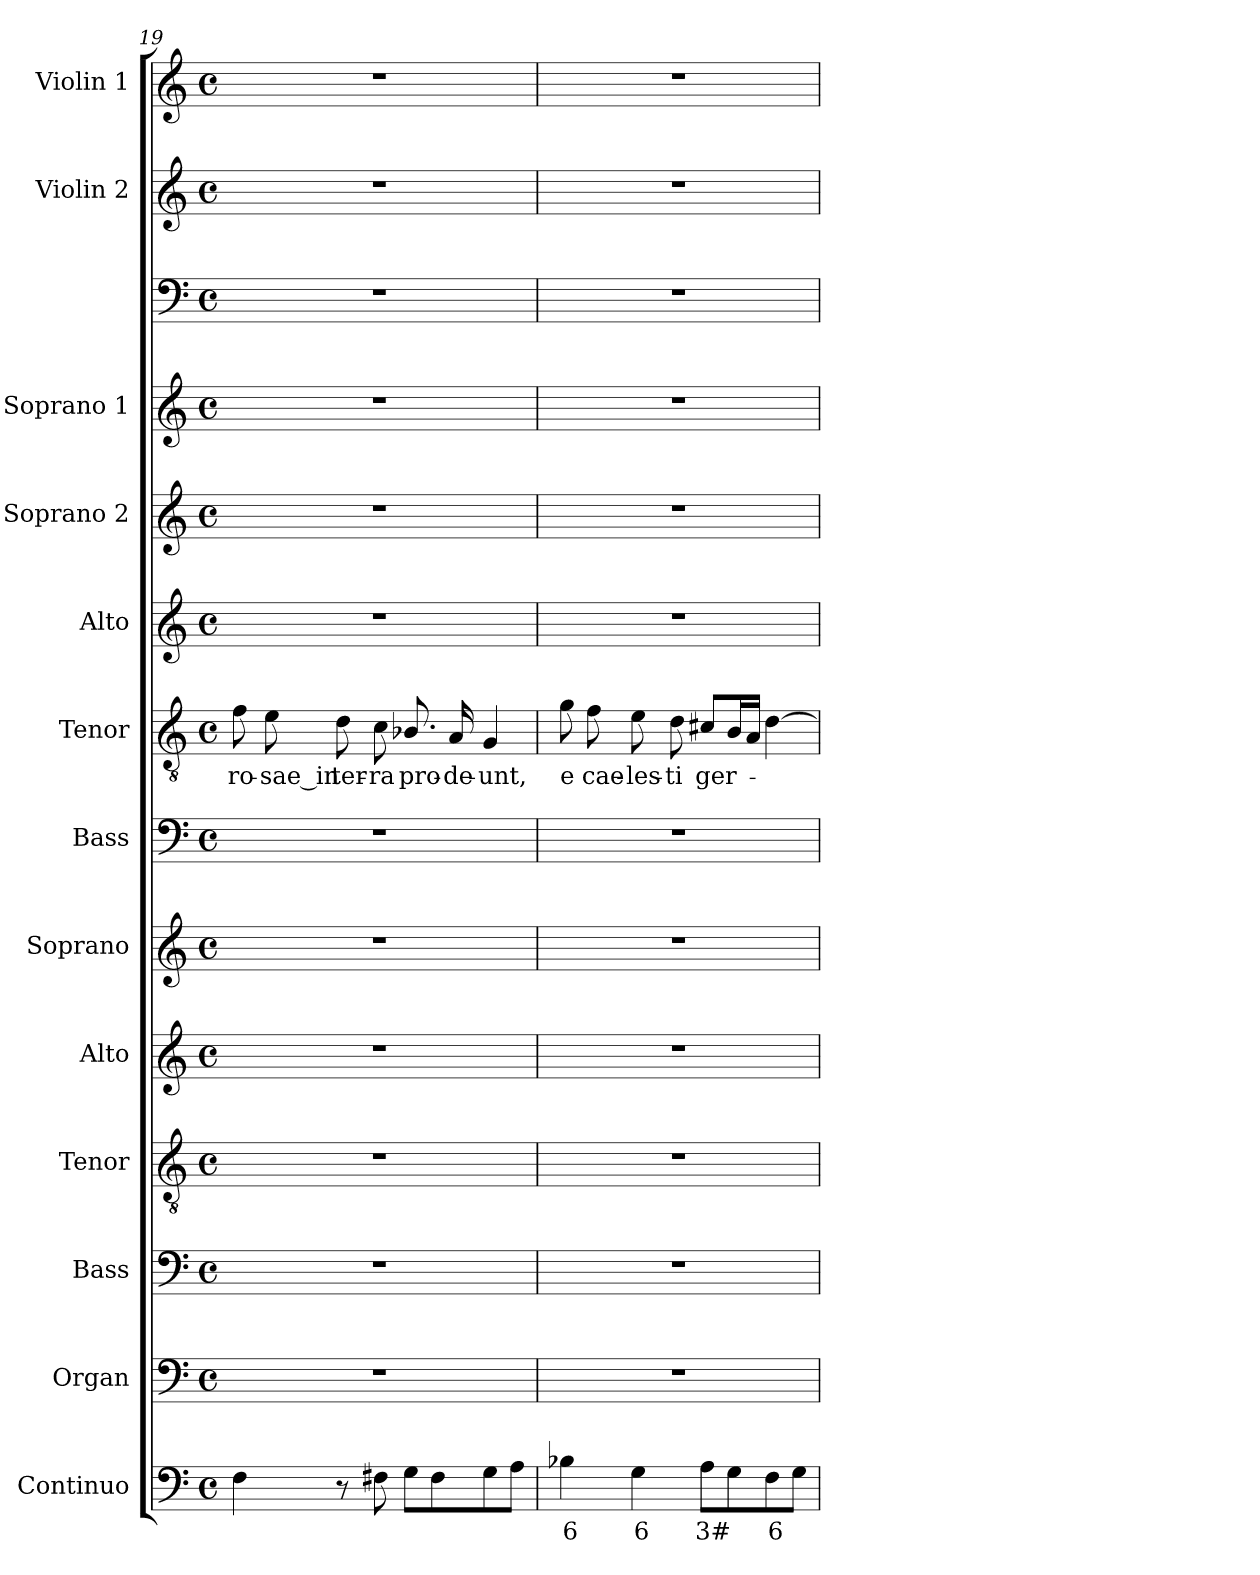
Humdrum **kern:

**kern	**text	**kern	**kern	**kern	**kern	**kern	**kern	**kern	**text	**kern	**kern	**kern	**kern	**kern	**kern
*part14	*part14	*part13	*part12	*part11	*part10	*part9	*part8	*part7	*part7	*part6	*part5	*part4	*part3	*part2	*part1
*staff14	*staff14	*staff13	*staff12	*staff11	*staff10	*staff9	*staff8	*staff7	*staff7	*staff6	*staff5	*staff4	*staff3	*staff2	*staff1
*I"Continuo	*	*I"Organ	*I"Bass	*I"Tenor	*I"Alto	*I"Soprano	*I"Bass	*I"Tenor	*	*I"Alto	*I"Soprano 2	*I"Soprano 1	*I""Acc. to violins"	*I"Violin 2	*I"Violin 1
*I'Cont.	*	*I'Org.	*I'B.	*I'T.	*I'A.	*I'S.	*I'B.	*I'T.	*	*I'A.	*I'S2.	*I'S1.	*I'Ac to violins.	*I'Vln. 2	*I'Vln. 1
*clefF4	*	*clefF4	*clefF4	*clefGv2	*clefG2	*clefG2	*clefF4	*clefGv2	*	*clefG2	*clefG2	*clefG2	*clefF4	*clefG2	*clefG2
*	*	*	*	*ITrd7c12	*	*	*	*ITrd7c12	*	*	*	*	*	*	*
*k[]	*	*k[]	*k[]	*k[]	*k[]	*k[]	*k[]	*k[]	*	*k[]	*k[]	*k[]	*k[]	*k[]	*k[]
*C:	*	*C:	*C:	*C:	*C:	*C:	*C:	*C:	*	*C:	*C:	*C:	*C:	*C:	*C:
*M4/4	*	*M4/4	*M4/4	*M4/4	*M4/4	*M4/4	*M4/4	*M4/4	*	*M4/4	*M4/4	*M4/4	*M4/4	*M4/4	*M4/4
*met(c)	*	*met(c)	*met(c)	*met(c)	*met(c)	*met(c)	*met(c)	*met(c)	*	*met(c)	*met(c)	*met(c)	*met(c)	*met(c)	*met(c)
=19	=19	=19	=19	=19	=19	=19	=19	=19	=19	=19	=19	=19	=19	=19	=19
!	!	!	!	!	!	!	!	!	!LO:LY:b:color=#000000	!	!	!	!	!	!
4Fi\	.	1r	1r	1r	1r	1r	1r	8Fi\	ro-	1r	1r	1r	1r	1r	1r
!	!	!	!	!	!	!	!	!	!LO:LY:b:color=#000000	!	!	!	!	!	!
.	.	.	.	.	.	.	.	8Ei\	-sae_in	.	.	.	.	.	.
!	!	!	!	!	!	!	!	!	!LO:LY:b:color=#000000	!	!	!	!	!	!
8r	.	.	.	.	.	.	.	8Di\	ter-	.	.	.	.	.	.
!	!	!	!	!	!	!	!	!	!LO:LY:b:color=#000000	!	!	!	!	!	!
8F#Xi\	.	.	.	.	.	.	.	8Ci\	-ra	.	.	.	.	.	.
!	!	!	!	!	!	!	!	!	!LO:LY:b:color=#000000	!	!	!	!	!	!
8Gi\L	.	.	.	.	.	.	.	8.BB-Xi/	pro-	.	.	.	.	.	.
8F#i\	.	.	.	.	.	.	.	.	.	.	.	.	.	.	.
!	!	!	!	!	!	!	!	!	!LO:LY:b:color=#000000	!	!	!	!	!	!
.	.	.	.	.	.	.	.	16AAi/	-de-	.	.	.	.	.	.
!	!	!	!	!	!	!	!	!	!LO:LY:b:color=#000000	!	!	!	!	!	!
8Gi\	.	.	.	.	.	.	.	4GGi/	-unt,	.	.	.	.	.	.
8Ai\J	.	.	.	.	.	.	.	.	.	.	.	.	.	.	.
!!LO:LB:g=z
=20	=20	=20	=20	=20	=20	=20	=20	=20	=20	=20	=20	=20	=20	=20	=20
!	!LO:LY:b:color=#000000	!	!	!	!	!	!	!	!	!	!	!	!	!	!
!	!	!	!	!	!	!	!	!	!LO:LY:b:color=#000000	!	!	!	!	!	!
4B-Xi\	6	1r	1r	1r	1r	1r	1r	8Gi\	e	1r	1r	1r	1r	1r	1r
!	!	!	!	!	!	!	!	!	!LO:LY:b:color=#000000	!	!	!	!	!	!
.	.	.	.	.	.	.	.	8Fi\	cae-	.	.	.	.	.	.
!	!LO:LY:b:color=#000000	!	!	!	!	!	!	!	!	!	!	!	!	!	!
!	!	!	!	!	!	!	!	!	!LO:LY:b:color=#000000	!	!	!	!	!	!
4Gi\	6	.	.	.	.	.	.	8Ei\	-les-	.	.	.	.	.	.
!	!	!	!	!	!	!	!	!	!LO:LY:b:color=#000000	!	!	!	!	!	!
.	.	.	.	.	.	.	.	8Di\	-ti	.	.	.	.	.	.
!	!LO:LY:b:color=#000000	!	!	!	!	!	!	!	!	!	!	!	!	!	!
!	!	!	!	!	!	!	!	!	!LO:LY:b:color=#000000	!	!	!	!	!	!
8Ai\L	3#	.	.	.	.	.	.	8C#Xi/L	ger-	.	.	.	.	.	.
8Gi\	.	.	.	.	.	.	.	16BBi/L	.	.	.	.	.	.	.
.	.	.	.	.	.	.	.	16AAi/JJ	.	.	.	.	.	.	.
!	!LO:LY:b:color=#000000	!	!	!	!	!	!	!	!	!	!	!	!	!	!
8Fi\	6	.	.	.	.	.	.	[>4Di\	.	.	.	.	.	.	.
8Gi\J	.	.	.	.	.	.	.	.	.	.	.	.	.	.	.
=	=	=	=	=	=	=	=	=	=	=	=	=	=	=	=
*-	*-	*-	*-	*-	*-	*-	*-	*-	*-	*-	*-	*-	*-	*-	*-
